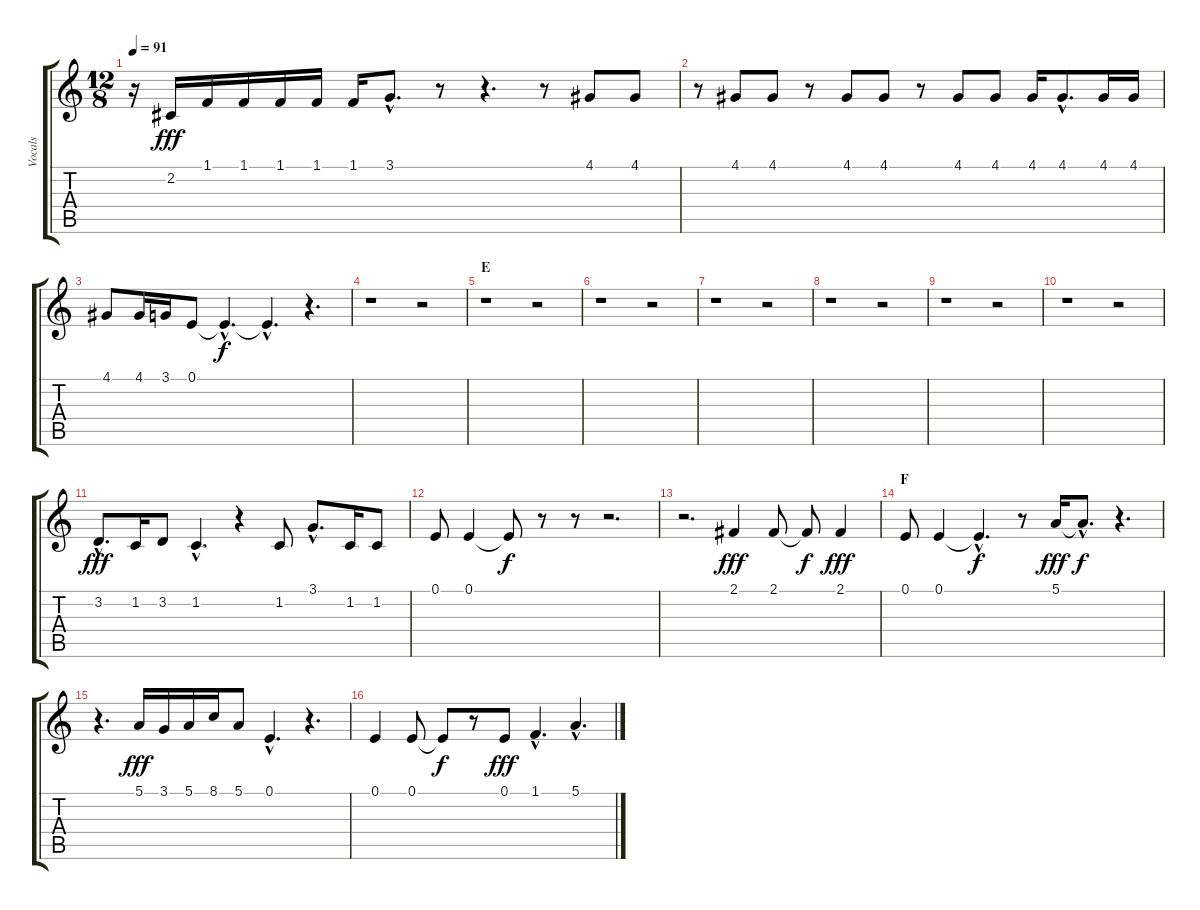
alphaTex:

\track ("Vocals" "Vocals") {instrument lead6voice}
\staff {score tabs}
\tuning (E4 B3 G3 D3 A2 E2) {hide}
\ts (12 8)
\tempo 91
\clef g2
\ks c
r.16{dy fff} 2.2.16 1.1.16 1.1.16 1.1.16 1.1.16 1.1.16 3.1{hac}.8{d} r.8 r.4{d} r.8 4.1.8 4.1.8 |
r.8 4.1.8 4.1.8 r.8 4.1.8 4.1.8 r.8 4.1.8 4.1.8 4.1.16 4.1{hac}.8{d} 4.1.16 4.1.16 |
4.1.8 4.1.16 3.1.16 0.1.8 0.1{hac t}.4{d dy f} 0.1{hac t}.4{d} r.4{d} |
r.1 r.2 |
\section ("" "E")
r.1 r.2 |
r.1 r.2 |
r.1 r.2 |
r.1 r.2 |
r.1 r.2 |
r.1 r.2 |
3.2{hac}.8{d dy fff} 1.2.16 3.2.8 1.2{hac}.4{d} r.4 1.2.8 3.1{hac}.8{d} 1.2.16 1.2.8 |
0.1.8 0.1.4 0.1{t}.8{dy f} r.8 r.8 r.2{d} |
r.2{d} 2.1.4{dy fff} 2.1.8 2.1{t}.8{dy f} 2.1.4{dy fff} |
\section ("" "F")
0.1.8 0.1.4 0.1{hac t}.4{d dy f} r.8 5.1.16{dy fff} 5.1{hac t}.8{d dy f} r.4{d} |
r.4{d} 5.1.16{dy fff} 3.1.16 5.1.16 8.1.16 5.1.8 0.1{hac}.4{d} r.4{d} |
0.1.4 0.1.8 0.1{t}.8{dy f} r.8 0.1.8{dy fff} 1.1{hac}.4{d} 5.1{hac}.4{d}
